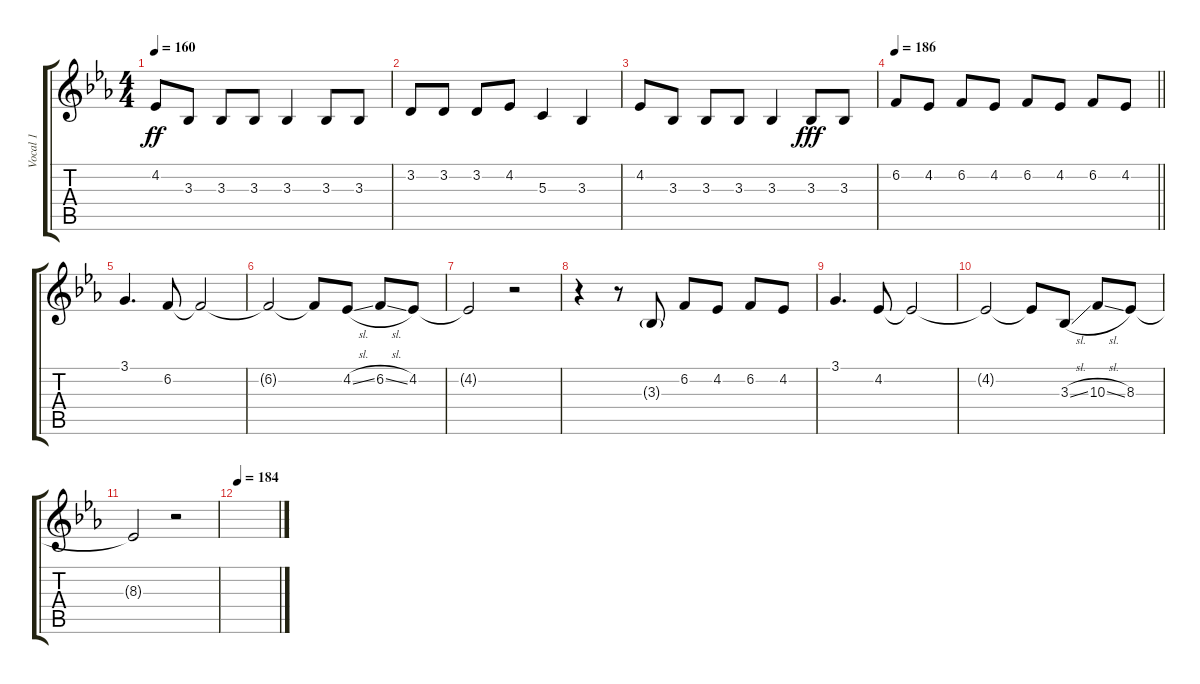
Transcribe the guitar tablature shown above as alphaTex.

\track ("Vocal 1" "Vocal 1") {instrument baritonesax}
\staff {score tabs}
\tuning (E4 B3 G3 D3 A2 E2) {hide}
\ts (4 4)
\tempo 160
\clef g2
\ks eb
4.2.8{dy ff} 3.3.8 3.3.8 3.3.8 3.3.4 3.3.8 3.3.8 |
3.2.8 3.2.8 3.2.8 4.2.8 5.3.4 3.3.4 |
4.2.8 3.3.8 3.3.8 3.3.8 3.3.4 3.3.8{dy fff} 3.3.8 |
\tempo 186
\barLineRight lightlight
6.2.8 4.2.8 6.2.8 4.2.8 6.2.8 4.2.8 6.2.8 4.2.8 |
3.1.4{d} 6.2.8 6.2{t}.2 |
6.2{t}.2 6.2{t}.8 4.2{sl}.8 6.2{sl}.8 4.2.8 |
4.2{t}.2 r.2 |
r.4 r.8 3.3{g}.8 6.2.8 4.2.8 6.2.8 4.2.8 |
3.1.4{d} 4.2.8 4.2{t}.2 |
4.2{t}.2 4.2{t}.8 3.3{sl}.8 10.3{sl}.8 8.3.8 |
8.3{t}.2 r.2 |
\tempo 184
